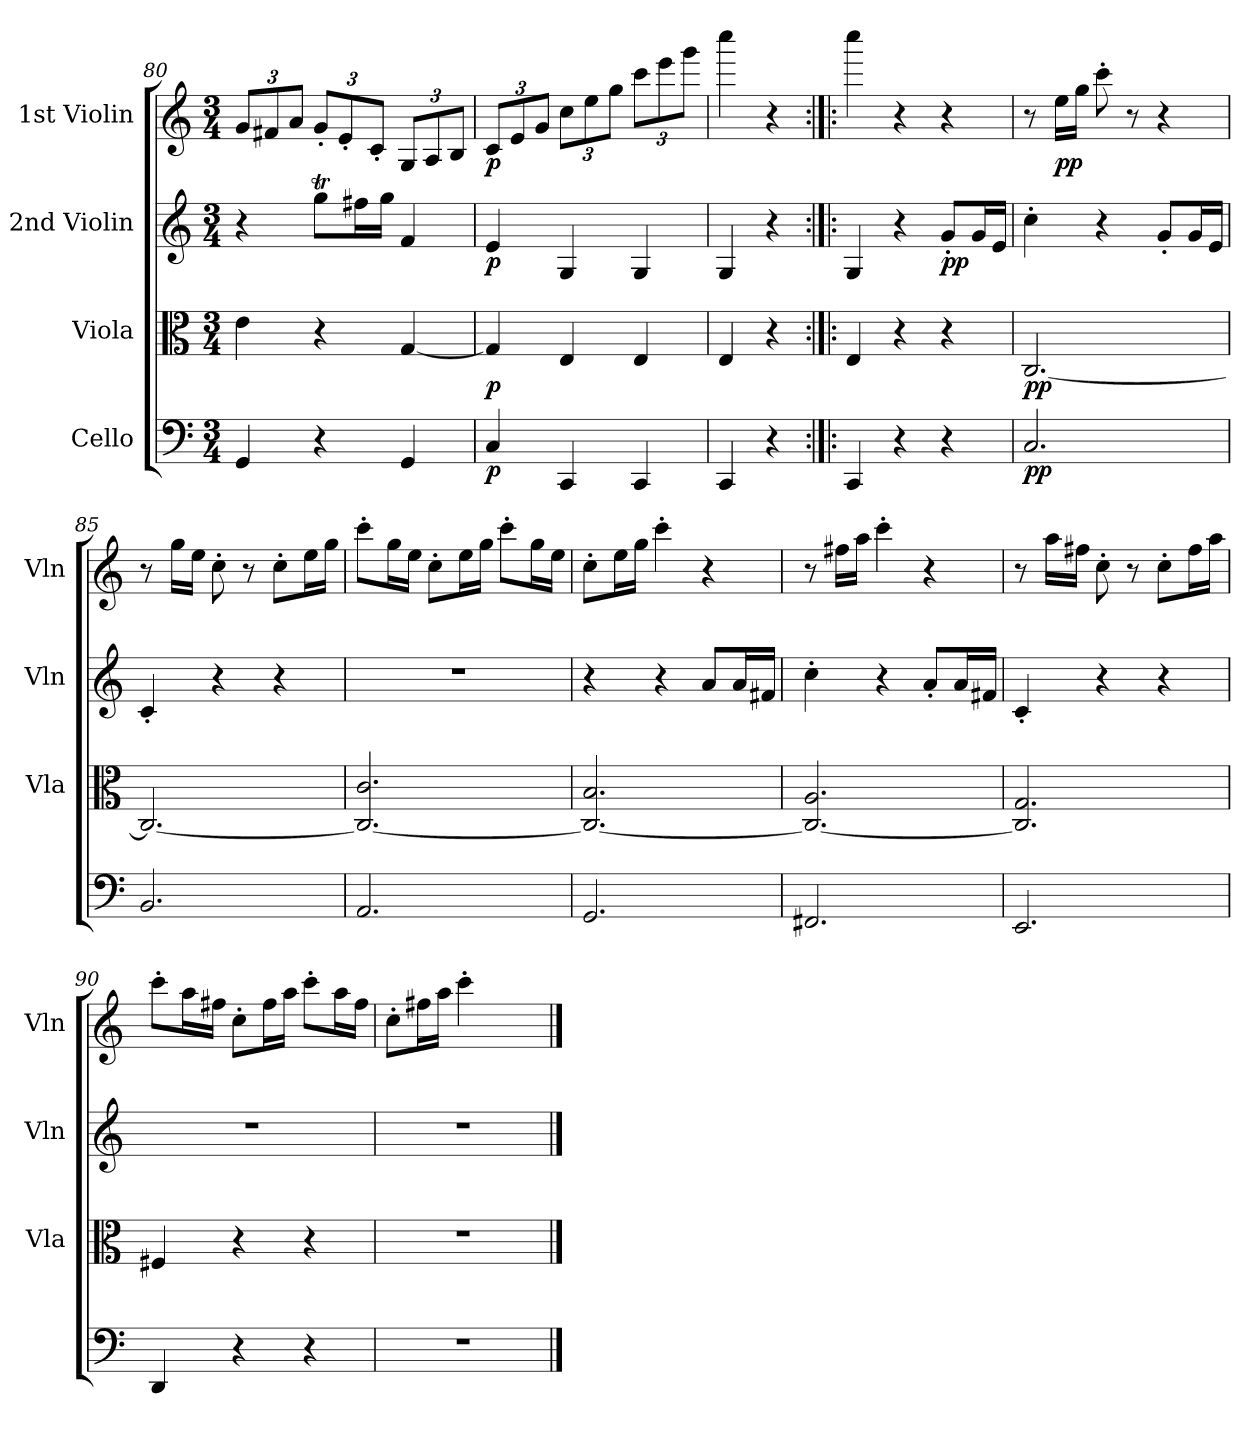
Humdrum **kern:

**kern	**dynam	**kern	**dynam	**kern	**dynam	**kern	**dynam
*part4	*part4	*part3	*part3	*part2	*part2	*part1	*part1
*staff4	*staff4	*staff3	*staff3	*staff2	*staff2	*staff1	*staff1
*I"Cello	*	*I"Viola	*	*I"2nd Violin	*	*I"1st Violin	*
*	*	*I'Vla	*	*I'Vln	*	*I'Vln	*
*clefF4	*	*clefC3	*	*clefG2	*	*clefG2	*
*k[]	*	*k[]	*	*k[]	*	*k[]	*
*C:	*	*C:	*	*C:	*	*C:	*
*M3/4	*	*M3/4	*	*M3/4	*	*M3/4	*
*	*	*	*	*	*	*Xbrackettup	*
=80	=80	=80	=80	=80	=80	=80	=80
4GG/	.	4e\	.	4r	.	12g/L	.
.	.	.	.	.	.	12f#X/	.
.	.	.	.	.	.	12a/J	.
4r	.	4r	.	8ggT\L	.	12g'/L	.
.	.	.	.	.	.	12e'/	.
.	.	.	.	16ff#X\L	.	.	.
.	.	.	.	.	.	12c'/J	.
.	.	.	.	16gg\JJ	.	.	.
4GG/	.	[4G/	.	4f/	.	12G/L	.
.	.	.	.	.	.	12A/	.
.	.	.	.	.	.	12B/J	.
!!LO:LB:g=z
=81	=81	=81	=81	=81	=81	=81	=81
!	!LO:DY:b	!	!LO:DY:b	!	!LO:DY:b	!	!LO:DY:b
4C/	p	4G/]	p	4e/	p	12c/L	p
.	.	.	.	.	.	12e/	.
.	.	.	.	.	.	12g/J	.
4CC/	.	4E/	.	4G/	.	12cc\L	.
.	.	.	.	.	.	12ee\	.
.	.	.	.	.	.	12gg\J	.
4CC/	.	4E/	.	4G/	.	12ccc\L	.
.	.	.	.	.	.	12eee\	.
.	.	.	.	.	.	12ggg\J	.
!!LO:PB:g=z
=82	=82	=82	=82	=82	=82	=82	=82
4CC/	.	4E/	.	4G/	.	4cccc\	.
4r	.	4r	.	4r	.	4r	.
=83:|!|:	=83:|!|:	=83:|!|:	=83:|!|:	=83:|!|:	=83:|!|:	=83:|!|:	=83:|!|:
4CC/	.	4E/	.	4G/	.	4cccc\	.
4r	.	4r	.	4r	.	4r	.
!	!	!	!	!	!LO:DY:b	!	!
4r	.	4r	.	8g'/L	pp	4r	.
.	.	.	.	16g/L	.	.	.
.	.	.	.	16e/JJ	.	.	.
=84	=84	=84	=84	=84	=84	=84	=84
!	!LO:DY:b	!	!LO:DY:b	!	!	!	!
2.C/	pp	[2.C/	pp	4cc'\	.	8r	.
!	!	!	!	!	!	!	!LO:DY:b
.	.	.	.	.	.	16ee\LL	pp
.	.	.	.	.	.	16gg\JJ	.
.	.	.	.	4r	.	8ccc'\	.
.	.	.	.	.	.	8r	.
.	.	.	.	8g'/L	.	4r	.
.	.	.	.	16g/L	.	.	.
.	.	.	.	16e/JJ	.	.	.
=85	=85	=85	=85	=85	=85	=85	=85
2.BB/	.	2.C/_	.	4c'/	.	8r	.
.	.	.	.	.	.	16gg\LL	.
.	.	.	.	.	.	16ee\JJ	.
.	.	.	.	4r	.	8cc'\	.
.	.	.	.	.	.	8r	.
.	.	.	.	4r	.	8cc'\L	.
.	.	.	.	.	.	16ee\L	.
.	.	.	.	.	.	16gg\JJ	.
=86	=86	=86	=86	=86	=86	=86	=86
2.AA/	.	2.C/_ 2.c/	.	2.r	.	8ccc'\L	.
.	.	.	.	.	.	16gg\L	.
.	.	.	.	.	.	16ee\JJ	.
.	.	.	.	.	.	8cc'\L	.
.	.	.	.	.	.	16ee\L	.
.	.	.	.	.	.	16gg\JJ	.
.	.	.	.	.	.	8ccc'\L	.
.	.	.	.	.	.	16gg\L	.
.	.	.	.	.	.	16ee\JJ	.
!!LO:LB:g=z
=87	=87	=87	=87	=87	=87	=87	=87
2.GG/	.	2.C/_ 2.B/	.	4r	.	8cc'\L	.
.	.	.	.	.	.	16ee\L	.
.	.	.	.	.	.	16gg\JJ	.
.	.	.	.	4r	.	4ccc'\	.
.	.	.	.	8a/L	.	4r	.
.	.	.	.	16a/L	.	.	.
.	.	.	.	16f#X/JJ	.	.	.
=88	=88	=88	=88	=88	=88	=88	=88
2.FF#X/	.	2.C/_ 2.A/	.	4cc'\	.	8r	.
.	.	.	.	.	.	16ff#X\LL	.
.	.	.	.	.	.	16aa\JJ	.
.	.	.	.	4r	.	4ccc'\	.
.	.	.	.	8a'/L	.	4r	.
.	.	.	.	16a/L	.	.	.
.	.	.	.	16f#X/JJ	.	.	.
=89	=89	=89	=89	=89	=89	=89	=89
2.EE/	.	2.C/] 2.G/	.	4c'/	.	8r	.
.	.	.	.	.	.	16aa\LL	.
.	.	.	.	.	.	16ff#X\JJ	.
.	.	.	.	4r	.	8cc'\	.
.	.	.	.	.	.	8r	.
.	.	.	.	4r	.	8cc'\L	.
.	.	.	.	.	.	16ff#\L	.
.	.	.	.	.	.	16aa\JJ	.
=90	=90	=90	=90	=90	=90	=90	=90
4DD/	.	4F#X/	.	2.r	.	8ccc'\L	.
.	.	.	.	.	.	16aa\L	.
.	.	.	.	.	.	16ff#X\JJ	.
4r	.	4r	.	.	.	8cc'\L	.
.	.	.	.	.	.	16ff#\L	.
.	.	.	.	.	.	16aa\JJ	.
4r	.	4r	.	.	.	8ccc'\L	.
.	.	.	.	.	.	16aa\L	.
.	.	.	.	.	.	16ff#\JJ	.
=91	=91	=91	=91	=91	=91	=91	=91
2.r	.	2.r	.	2.r	.	8cc'\L	.
.	.	.	.	.	.	16ff#X\L	.
.	.	.	.	.	.	16aa\JJ	.
.	.	.	.	.	.	4ccc'\	.
.	.	.	.	.	.	4ryy	.
==	==	==	==	==	==	==	==
*-	*-	*-	*-	*-	*-	*-	*-
